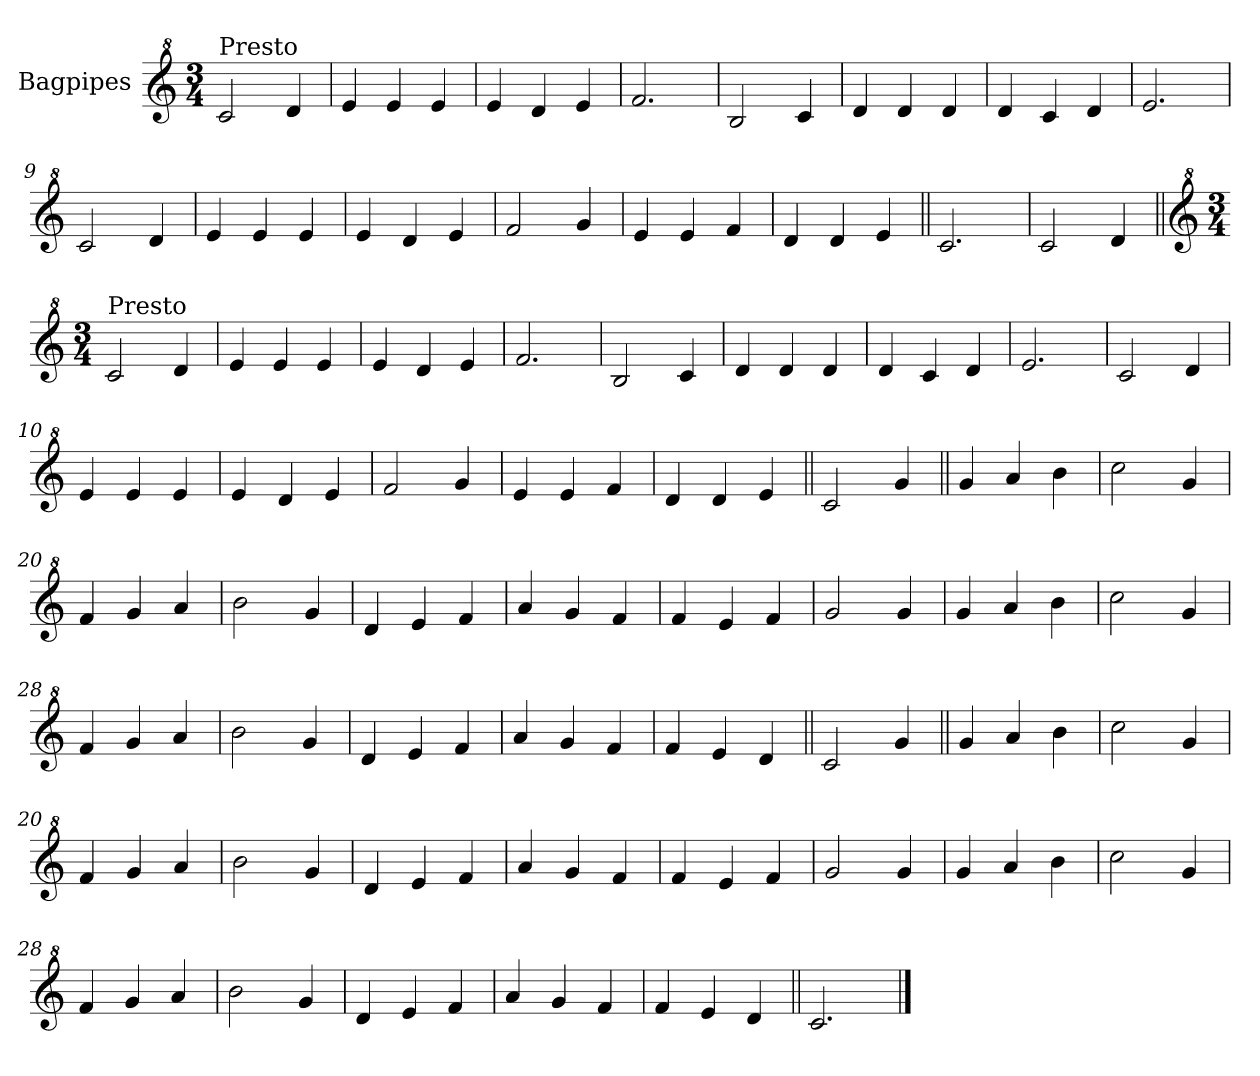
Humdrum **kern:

**kern
*part1
*staff1
*I"Bagpipes
*I'Bag
*clefG^2
*k[]
*C:
*M3/4
=1
!LO:TX:a:t=Presto
2cc/
4dd/
=2
4ee/
4ee/
4ee/
=3
4ee/
4dd/
4ee/
=4
2.ff/
=5
2b/
4cc/
=6
4dd/
4dd/
4dd/
=7
4dd/
4cc/
4dd/
=8
2.ee/
=9
2cc/
4dd/
=10
4ee/
4ee/
4ee/
=11
4ee/
4dd/
4ee/
=12
2ff/
4gg/
=13
4ee/
4ee/
4ff/
!!LO:LB:g=z
=14
4dd/
4dd/
4ee/
=15||
2.cc/
=16
2cc/
4dd/
=1||
*clefG^2
*k[]
*C:
*M3/4
!LO:TX:a:t=Presto
2cc/
4dd/
=2
4ee/
4ee/
4ee/
=3
4ee/
4dd/
4ee/
=4
2.ff/
=5
2b/
4cc/
=6
4dd/
4dd/
4dd/
=7
4dd/
4cc/
4dd/
=8
2.ee/
=9
2cc/
4dd/
=10
4ee/
4ee/
4ee/
=11
4ee/
4dd/
4ee/
=12
2ff/
4gg/
=13
4ee/
4ee/
4ff/
!!LO:LB:g=z
=14
4dd/
4dd/
4ee/
=17||
2cc/
4gg/
=18||
4gg/
4aa/
4bb\
=19
2ccc\
4gg/
=20
4ff/
4gg/
4aa/
=21
2bb\
4gg/
=22
4dd/
4ee/
4ff/
=23
4aa/
4gg/
4ff/
=24
4ff/
4ee/
4ff/
=25
2gg/
4gg/
=26
4gg/
4aa/
4bb\
!!LO:LB:g=z
=27
2ccc\
4gg/
=28
4ff/
4gg/
4aa/
=29
2bb\
4gg/
=30
4dd/
4ee/
4ff/
=31
4aa/
4gg/
4ff/
=32
4ff/
4ee/
4dd/
=33||
2cc/
4gg/
=18||
4gg/
4aa/
4bb\
=19
2ccc\
4gg/
=20
4ff/
4gg/
4aa/
=21
2bb\
4gg/
=22
4dd/
4ee/
4ff/
=23
4aa/
4gg/
4ff/
=24
4ff/
4ee/
4ff/
=25
2gg/
4gg/
=26
4gg/
4aa/
4bb\
!!LO:LB:g=z
=27
2ccc\
4gg/
=28
4ff/
4gg/
4aa/
=29
2bb\
4gg/
=30
4dd/
4ee/
4ff/
=31
4aa/
4gg/
4ff/
=32
4ff/
4ee/
4dd/
=34||
2.cc/
==
*-
